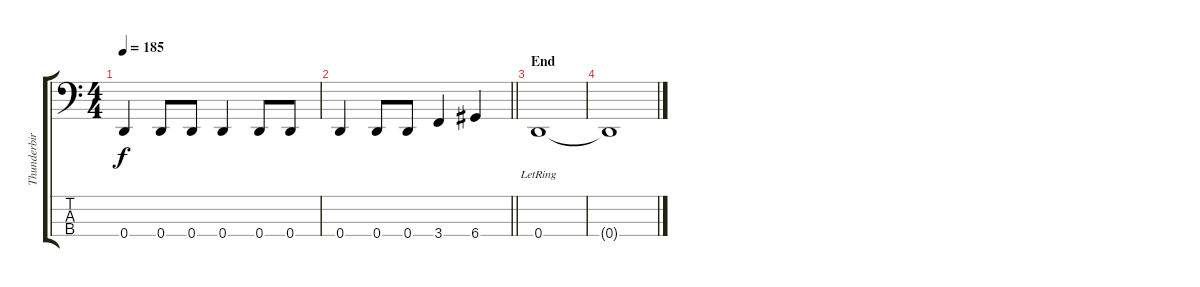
\track ("Thunderbird" "Thunderbir") {instrument electricbasspick}
\staff {score tabs}
\tuning (F2 C2 G1 D1) {hide}
\ts (4 4)
\tempo 185
\clef f4
\ks c
0.4.4{dy f} 0.4.8 0.4.8 0.4.4 0.4.8 0.4.8 |
\barLineRight lightlight
0.4.4 0.4.8 0.4.8 3.4.4 6.4.4 |
\section ("" "End")
0.4{lr}.1 |
0.4{t}.1
